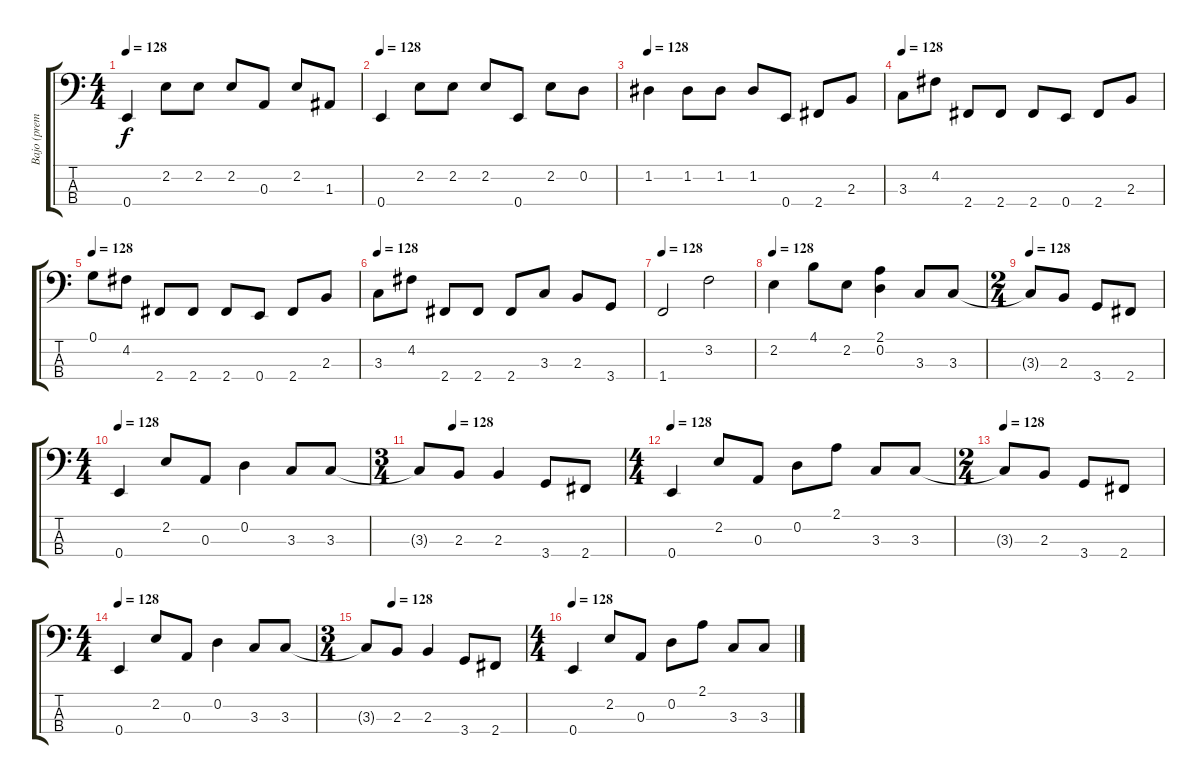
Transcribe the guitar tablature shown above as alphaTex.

\track ("Bajo (premio)" "Bajo (prem") {instrument electricbasspick}
\staff {score tabs}
\tuning (G2 D2 A1 E1) {hide}
\ts (4 4)
\tempo 128
\clef f4
\ks c
0.4.4{dy f} 2.2.8 2.2.8 2.2.8 0.3.8 2.2.8 1.3.8 |
\tempo 128
0.4.4 2.2.8 2.2.8 2.2.8 0.4.8 2.2.8 0.2.8 |
\tempo 128
1.2.4 1.2.8 1.2.8 1.2.8 0.4.8 2.4.8 2.3.8 |
\tempo 128
3.3.8 4.2.8 2.4.8 2.4.8 2.4.8 0.4.8 2.4.8 2.3.8 |
\tempo 128
0.1.8 4.2.8 2.4.8 2.4.8 2.4.8 0.4.8 2.4.8 2.3.8 |
\tempo 128
3.3.8 4.2.8 2.4.8 2.4.8 2.4.8 3.3.8 2.3.8 3.4.8 |
\tempo 128
1.4.2 3.2.2 |
\tempo 128
2.2.4 4.1.8 2.2.8 (2.1 0.2).4 3.3.8 3.3.8 |
\ts (2 4)
\tempo 128
3.3{t}.8 2.3.8 3.4.8 2.4.8 |
\ts (4 4)
\tempo 128
0.4.4 2.2.8 0.3.8 0.2.4 3.3.8 3.3.8 |
\ts (3 4)
\tempo (128 0.16666666666666666)
3.3{t}.8 2.3.8 2.3.4 3.4.8 2.4.8 |
\ts (4 4)
\tempo 128
0.4.4 2.2.8 0.3.8 0.2.8 2.1.8 3.3.8 3.3.8 |
\ts (2 4)
\tempo 128
3.3{t}.8 2.3.8 3.4.8 2.4.8 |
\ts (4 4)
\tempo 128
0.4.4 2.2.8 0.3.8 0.2.4 3.3.8 3.3.8 |
\ts (3 4)
\tempo (128 0.16666666666666666)
3.3{t}.8 2.3.8 2.3.4 3.4.8 2.4.8 |
\ts (4 4)
\tempo 128
0.4.4 2.2.8 0.3.8 0.2.8 2.1.8 3.3.8 3.3.8
